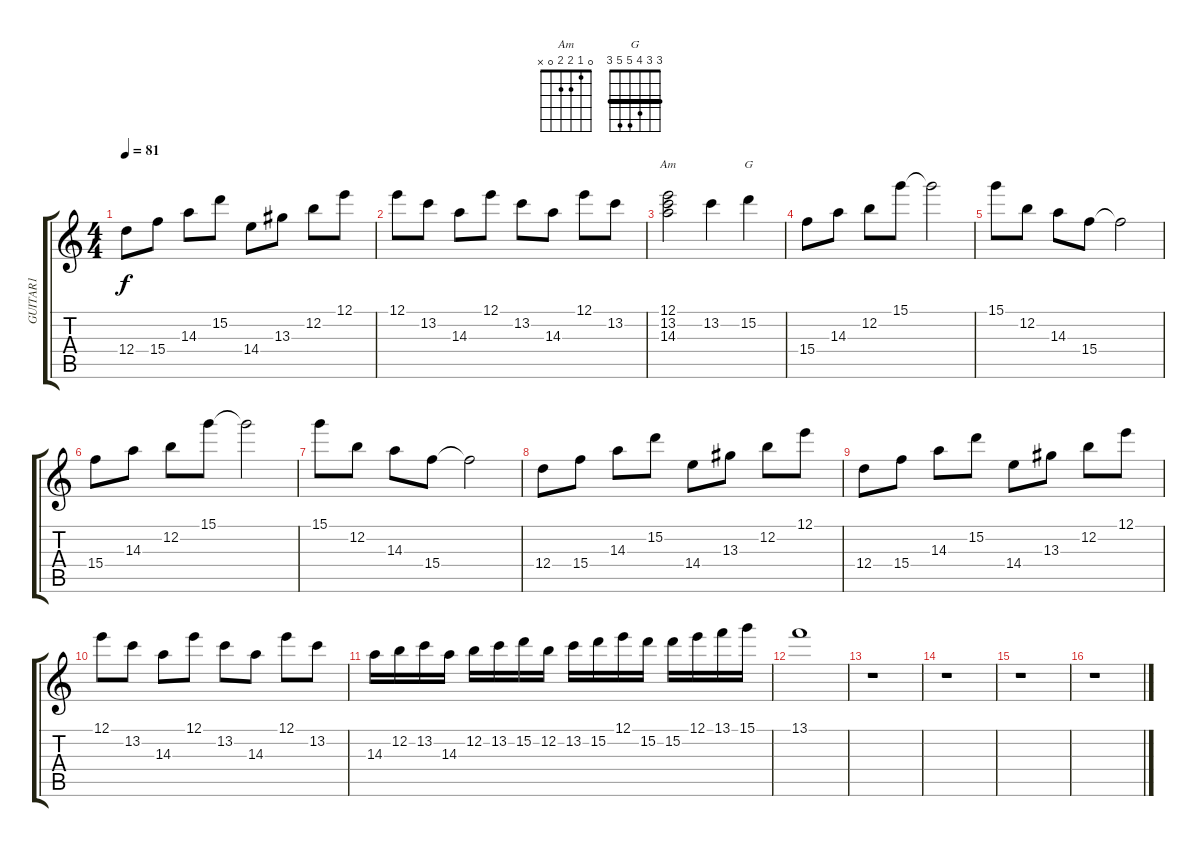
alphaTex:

\track ("GUITAR1" "GUITAR1") {instrument electricguitarjazz}
\staff {score tabs}
\tuning (E4 B3 G3 D3 A2 E2) {hide}
\chord ("Am" 0 1 2 2 0 x)
\chord ("G" 3 3 4 5 5 3) {barre 3}
\ts (4 4)
\tempo 81
\clef g2
\ks c
12.4.8{dy f} 15.4.8 14.3.8 15.2.8 14.4.8 13.3.8 12.2.8 12.1.8 |
12.1.8 13.2.8 14.3.8 12.1.8 13.2.8 14.3.8 12.1.8 13.2.8 |
(12.1 13.2 14.3).2{ch "Am"} 13.2.4 15.2.4{ch "G"} |
15.4.8 14.3.8 12.2.8 15.1.8 15.1{t}.2 |
15.1.8 12.2.8 14.3.8 15.4.8 15.4{t}.2 |
15.4.8 14.3.8 12.2.8 15.1.8 15.1{t}.2 |
15.1.8 12.2.8 14.3.8 15.4.8 15.4{t}.2 |
12.4.8 15.4.8 14.3.8 15.2.8 14.4.8 13.3.8 12.2.8 12.1.8 |
12.4.8 15.4.8 14.3.8 15.2.8 14.4.8 13.3.8 12.2.8 12.1.8 |
12.1.8 13.2.8 14.3.8 12.1.8 13.2.8 14.3.8 12.1.8 13.2.8 |
14.3.16 12.2.16 13.2.16 14.3.16 12.2.16 13.2.16 15.2.16 12.2.16 13.2.16 15.2.16 12.1.16 15.2.16 15.2.16 12.1.16 13.1.16 15.1.16 |
13.1.1 |
r.1 |
r.1 |
r.1 |
r.1
